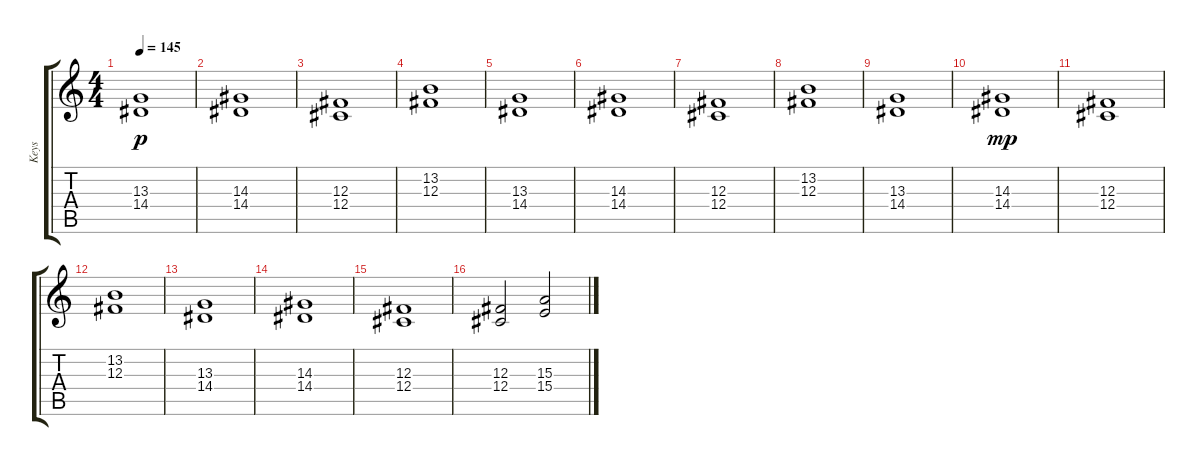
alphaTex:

\track ("Keys" "Keys") {instrument choiraahs}
\staff {score tabs}
\tuning (Eb4 Bb3 Gb3 Db3 Ab2 Eb2) {hide}
\ts (4 4)
\tempo 145
\clef g2
\ks c
(13.3 14.4).1{dy p} |
(14.3 14.4).1{volume 16 instrument churchorgan} |
(12.3 12.4).1 |
(13.2 12.3).1 |
(13.3 14.4).1 |
(14.3 14.4).1 |
(12.3 12.4).1 |
(13.2 12.3).1 |
(13.3 14.4).1 |
(14.3 14.4).1{dy mp volume 16 instrument churchorgan} |
(12.3 12.4).1 |
(13.2 12.3).1 |
(13.3 14.4).1 |
(14.3 14.4).1 |
(12.3 12.4).1 |
(12.3 12.4).2 (15.3 15.4).2
